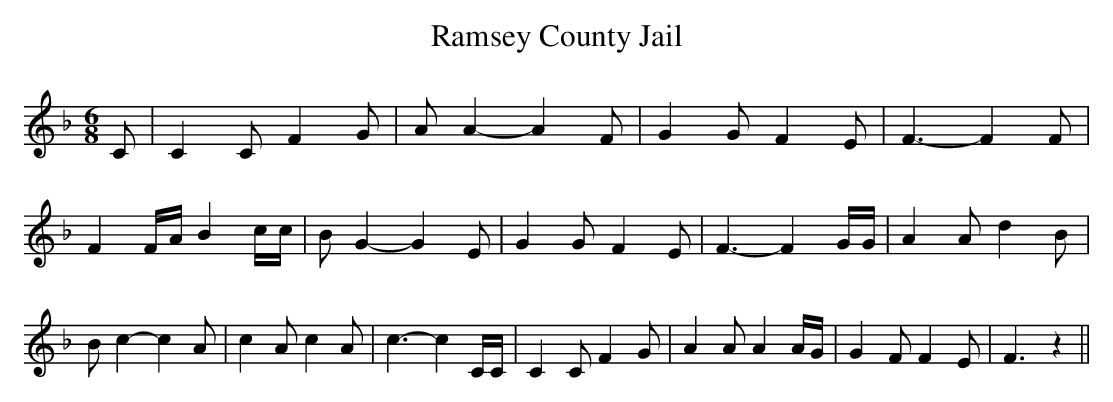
X:1
T:Ramsey County Jail
M:6/8
L:1/4
K:F
 C/2| C C/2 F G/2| A/2 A- A F/2| G G/2 F E/2| F3/2- F F/2| F F/4A/4 B c/4c/4|\
 B/2 G- G E/2| G G/2 F E/2| F3/2- F G/4G/4| A A/2 d B/2| B/2 c- c A/2|\
 c A/2 c A/2| c3/2- c C/4C/4| C C/2 F G/2| A A/2 A A/4G/4| G F/2 F E/2|\
 F3/2 z||
